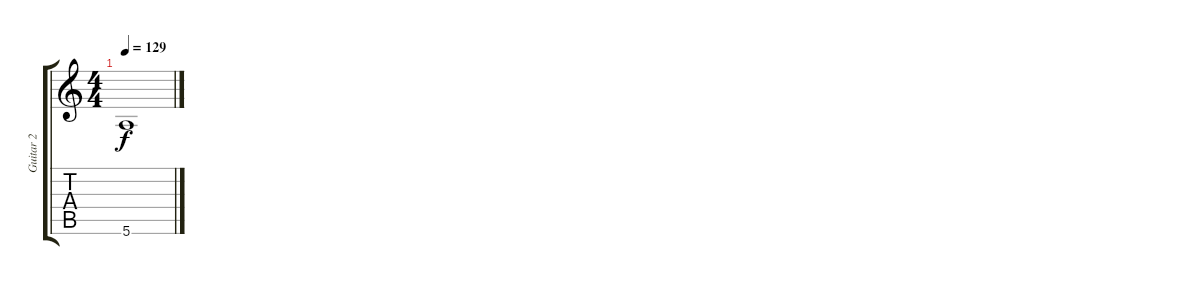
\track ("Guitar 2" "Guitar 2") {instrument distortionguitar}
\staff {score tabs}
\tuning (E4 B3 G3 D3 A2 E2) {hide}
\ts (4 4)
\tempo 129
\clef g2
\ks c
5.6{t}.1{dy f}
